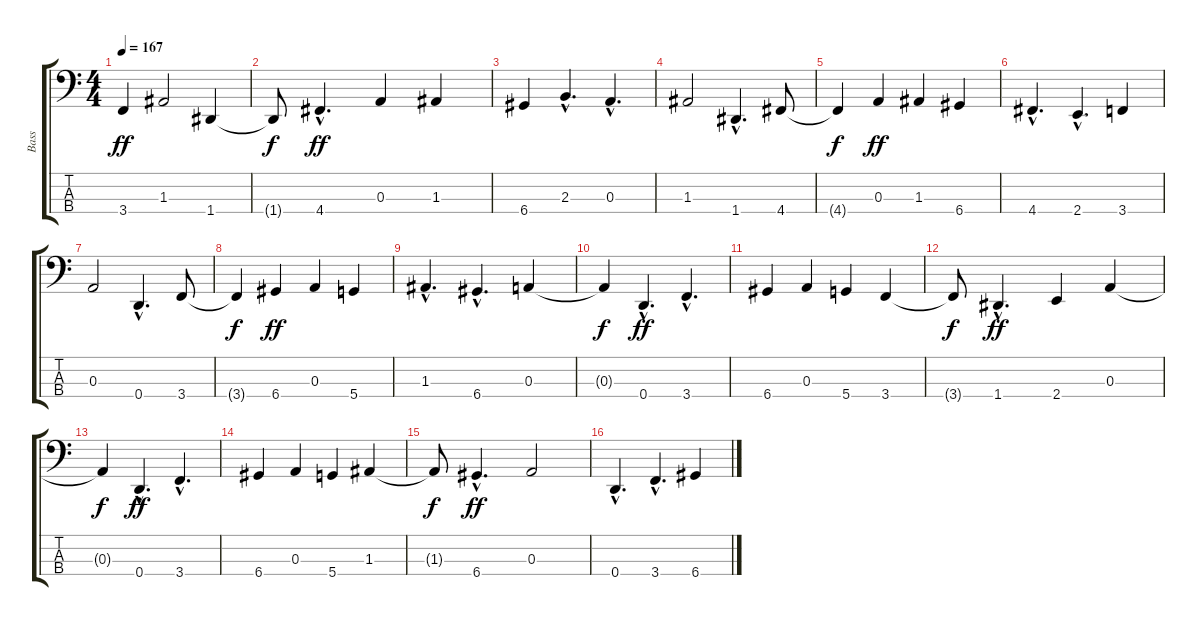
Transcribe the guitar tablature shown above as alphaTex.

\track ("Bass" "Bass") {instrument electricbassfinger}
\staff {score tabs}
\tuning (G2 D2 A1 D1) {hide}
\ts (4 4)
\tempo 167
\clef f4
\ks c
3.4.4{dy ff} 1.3.2 1.4.4 |
1.4{t}.8{dy f} 4.4{hac}.4{d dy ff} 0.3.4 1.3.4 |
6.4.4 2.3{hac}.4{d} 0.3{hac}.4{d} |
1.3.2 1.4{hac}.4{d} 4.4.8 |
4.4{t}.4{dy f} 0.3.4{dy ff} 1.3.4 6.4.4 |
4.4{hac}.4{d} 2.4{hac}.4{d} 3.4.4 |
0.3.2 0.4{hac}.4{d} 3.4.8 |
3.4{t}.4{dy f} 6.4.4{dy ff} 0.3.4 5.4.4 |
1.3{hac}.4{d} 6.4{hac}.4{d} 0.3.4 |
0.3{t}.4{dy f} 0.4{hac}.4{d dy ff} 3.4{hac}.4{d} |
6.4.4 0.3.4 5.4.4 3.4.4 |
3.4{t}.8{dy f} 1.4{hac}.4{d dy ff} 2.4.4 0.3.4 |
0.3{t}.4{dy f} 0.4{hac}.4{d dy ff} 3.4{hac}.4{d} |
6.4.4 0.3.4 5.4.4 1.3.4 |
1.3{t}.8{dy f} 6.4{hac}.4{d dy ff} 0.3.2 |
0.4{hac}.4{d} 3.4{hac}.4{d} 6.4.4
